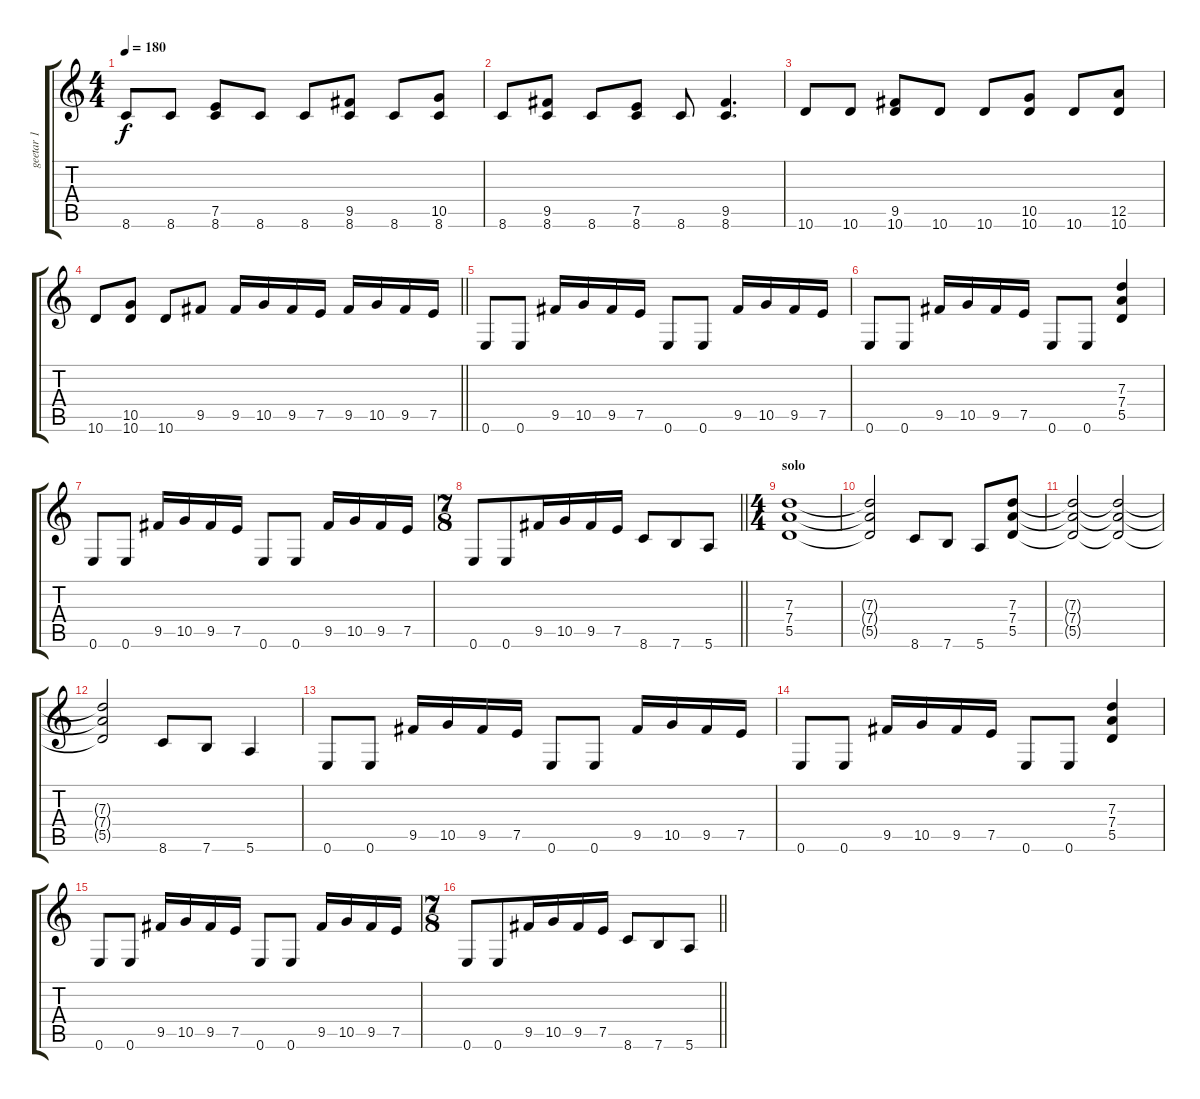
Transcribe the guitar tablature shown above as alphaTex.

\track ("geetar 1" "geetar 1") {instrument distortionguitar}
\staff {score tabs}
\tuning (E4 B3 G3 D3 A2 E2) {hide}
\ts (4 4)
\tempo 180
\clef g2
\ks c
8.6.8{dy f} 8.6.8 (7.5 8.6).8 8.6.8 8.6.8 (9.5 8.6).8 8.6.8 (10.5 8.6).8 |
8.6.8 (9.5 8.6).8 8.6.8 (7.5 8.6).8 8.6.8 (9.5 8.6).4{d} |
10.6.8 10.6.8 (9.5 10.6).8 10.6.8 10.6.8 (10.5 10.6).8 10.6.8 (12.5 10.6).8 |
\barLineRight lightlight
10.6.8 (10.5 10.6).8 10.6.8 9.5.8 9.5.16 10.5.16 9.5.16 7.5.16 9.5.16 10.5.16 9.5.16 7.5.16 |
0.6.8 0.6.8 9.5.16 10.5.16 9.5.16 7.5.16 0.6.8 0.6.8 9.5.16 10.5.16 9.5.16 7.5.16 |
0.6.8 0.6.8 9.5.16 10.5.16 9.5.16 7.5.16 0.6.8 0.6.8 (7.3 7.4 5.5).4 |
0.6.8 0.6.8 9.5.16 10.5.16 9.5.16 7.5.16 0.6.8 0.6.8 9.5.16 10.5.16 9.5.16 7.5.16 |
\ts (7 8)
\barLineRight lightlight
0.6.8 0.6.8 9.5.16 10.5.16 9.5.16 7.5.16 8.6.8 7.6.8 5.6.8 |
\ts (4 4)
\section ("" "solo")
(7.3 7.4 5.5).1 |
(7.3{t} 7.4{t} 5.5{t}).2 8.6.8 7.6.8 5.6.8 (7.3 7.4 5.5).8 |
(7.3{t} 7.4{t} 5.5{t}).2 (7.3{t} 7.4{t} 5.5{t}).2 |
(7.3{t} 7.4{t} 5.5{t}).2 8.6.8 7.6.8 5.6.4 |
0.6.8 0.6.8 9.5.16 10.5.16 9.5.16 7.5.16 0.6.8 0.6.8 9.5.16 10.5.16 9.5.16 7.5.16 |
0.6.8 0.6.8 9.5.16 10.5.16 9.5.16 7.5.16 0.6.8 0.6.8 (7.3 7.4 5.5).4 |
0.6.8 0.6.8 9.5.16 10.5.16 9.5.16 7.5.16 0.6.8 0.6.8 9.5.16 10.5.16 9.5.16 7.5.16 |
\ts (7 8)
\barLineRight lightlight
0.6.8 0.6.8 9.5.16 10.5.16 9.5.16 7.5.16 8.6.8 7.6.8 5.6.8
